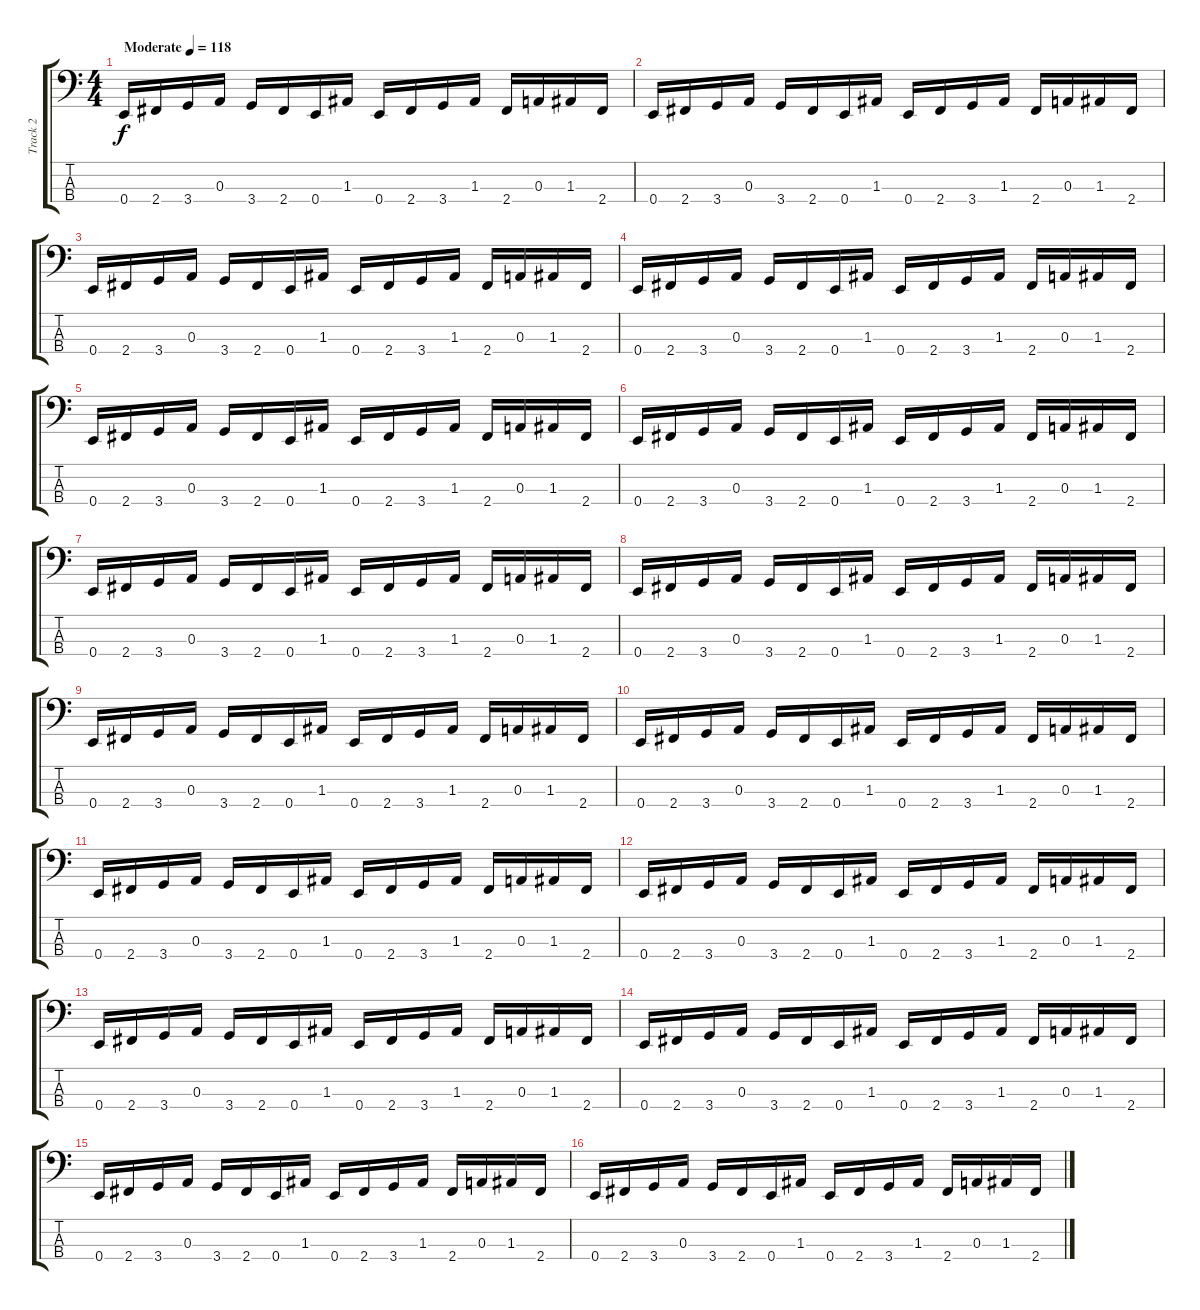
\track ("Track 2" "Track 2") {instrument electricbassfinger}
\staff {score tabs}
\tuning (G2 D2 A1 E1) {hide}
\ts (4 4)
\tempo (118 "Moderate")
\clef f4
\ks c
0.4.16{dy f instrument electricbassfinger} 2.4.16 3.4.16 0.3.16 3.4.16 2.4.16 0.4.16 1.3.16 0.4.16 2.4.16 3.4.16 1.3.16 2.4.16 0.3.16 1.3.16 2.4.16 |
0.4.16 2.4.16 3.4.16 0.3.16 3.4.16 2.4.16 0.4.16 1.3.16 0.4.16 2.4.16 3.4.16 1.3.16 2.4.16 0.3.16 1.3.16 2.4.16 |
0.4.16 2.4.16 3.4.16 0.3.16 3.4.16 2.4.16 0.4.16 1.3.16 0.4.16 2.4.16 3.4.16 1.3.16 2.4.16 0.3.16 1.3.16 2.4.16 |
0.4.16 2.4.16 3.4.16 0.3.16 3.4.16 2.4.16 0.4.16 1.3.16 0.4.16 2.4.16 3.4.16 1.3.16 2.4.16 0.3.16 1.3.16 2.4.16 |
0.4.16 2.4.16 3.4.16 0.3.16 3.4.16 2.4.16 0.4.16 1.3.16 0.4.16 2.4.16 3.4.16 1.3.16 2.4.16 0.3.16 1.3.16 2.4.16 |
0.4.16 2.4.16 3.4.16 0.3.16 3.4.16 2.4.16 0.4.16 1.3.16 0.4.16 2.4.16 3.4.16 1.3.16 2.4.16 0.3.16 1.3.16 2.4.16 |
0.4.16 2.4.16 3.4.16 0.3.16 3.4.16 2.4.16 0.4.16 1.3.16 0.4.16 2.4.16 3.4.16 1.3.16 2.4.16 0.3.16 1.3.16 2.4.16 |
0.4.16 2.4.16 3.4.16 0.3.16 3.4.16 2.4.16 0.4.16 1.3.16 0.4.16 2.4.16 3.4.16 1.3.16 2.4.16 0.3.16 1.3.16 2.4.16 |
0.4.16 2.4.16 3.4.16 0.3.16 3.4.16 2.4.16 0.4.16 1.3.16 0.4.16 2.4.16 3.4.16 1.3.16 2.4.16 0.3.16 1.3.16 2.4.16 |
0.4.16 2.4.16 3.4.16 0.3.16 3.4.16 2.4.16 0.4.16 1.3.16 0.4.16 2.4.16 3.4.16 1.3.16 2.4.16 0.3.16 1.3.16 2.4.16 |
0.4.16 2.4.16 3.4.16 0.3.16 3.4.16 2.4.16 0.4.16 1.3.16 0.4.16 2.4.16 3.4.16 1.3.16 2.4.16 0.3.16 1.3.16 2.4.16 |
0.4.16 2.4.16 3.4.16 0.3.16 3.4.16 2.4.16 0.4.16 1.3.16 0.4.16 2.4.16 3.4.16 1.3.16 2.4.16 0.3.16 1.3.16 2.4.16 |
0.4.16 2.4.16 3.4.16 0.3.16 3.4.16 2.4.16 0.4.16 1.3.16 0.4.16 2.4.16 3.4.16 1.3.16 2.4.16 0.3.16 1.3.16 2.4.16 |
0.4.16 2.4.16 3.4.16 0.3.16 3.4.16 2.4.16 0.4.16 1.3.16 0.4.16 2.4.16 3.4.16 1.3.16 2.4.16 0.3.16 1.3.16 2.4.16 |
0.4.16 2.4.16 3.4.16 0.3.16 3.4.16 2.4.16 0.4.16 1.3.16 0.4.16 2.4.16 3.4.16 1.3.16 2.4.16 0.3.16 1.3.16 2.4.16 |
0.4.16 2.4.16 3.4.16 0.3.16 3.4.16 2.4.16 0.4.16 1.3.16 0.4.16 2.4.16 3.4.16 1.3.16 2.4.16 0.3.16 1.3.16 2.4.16
